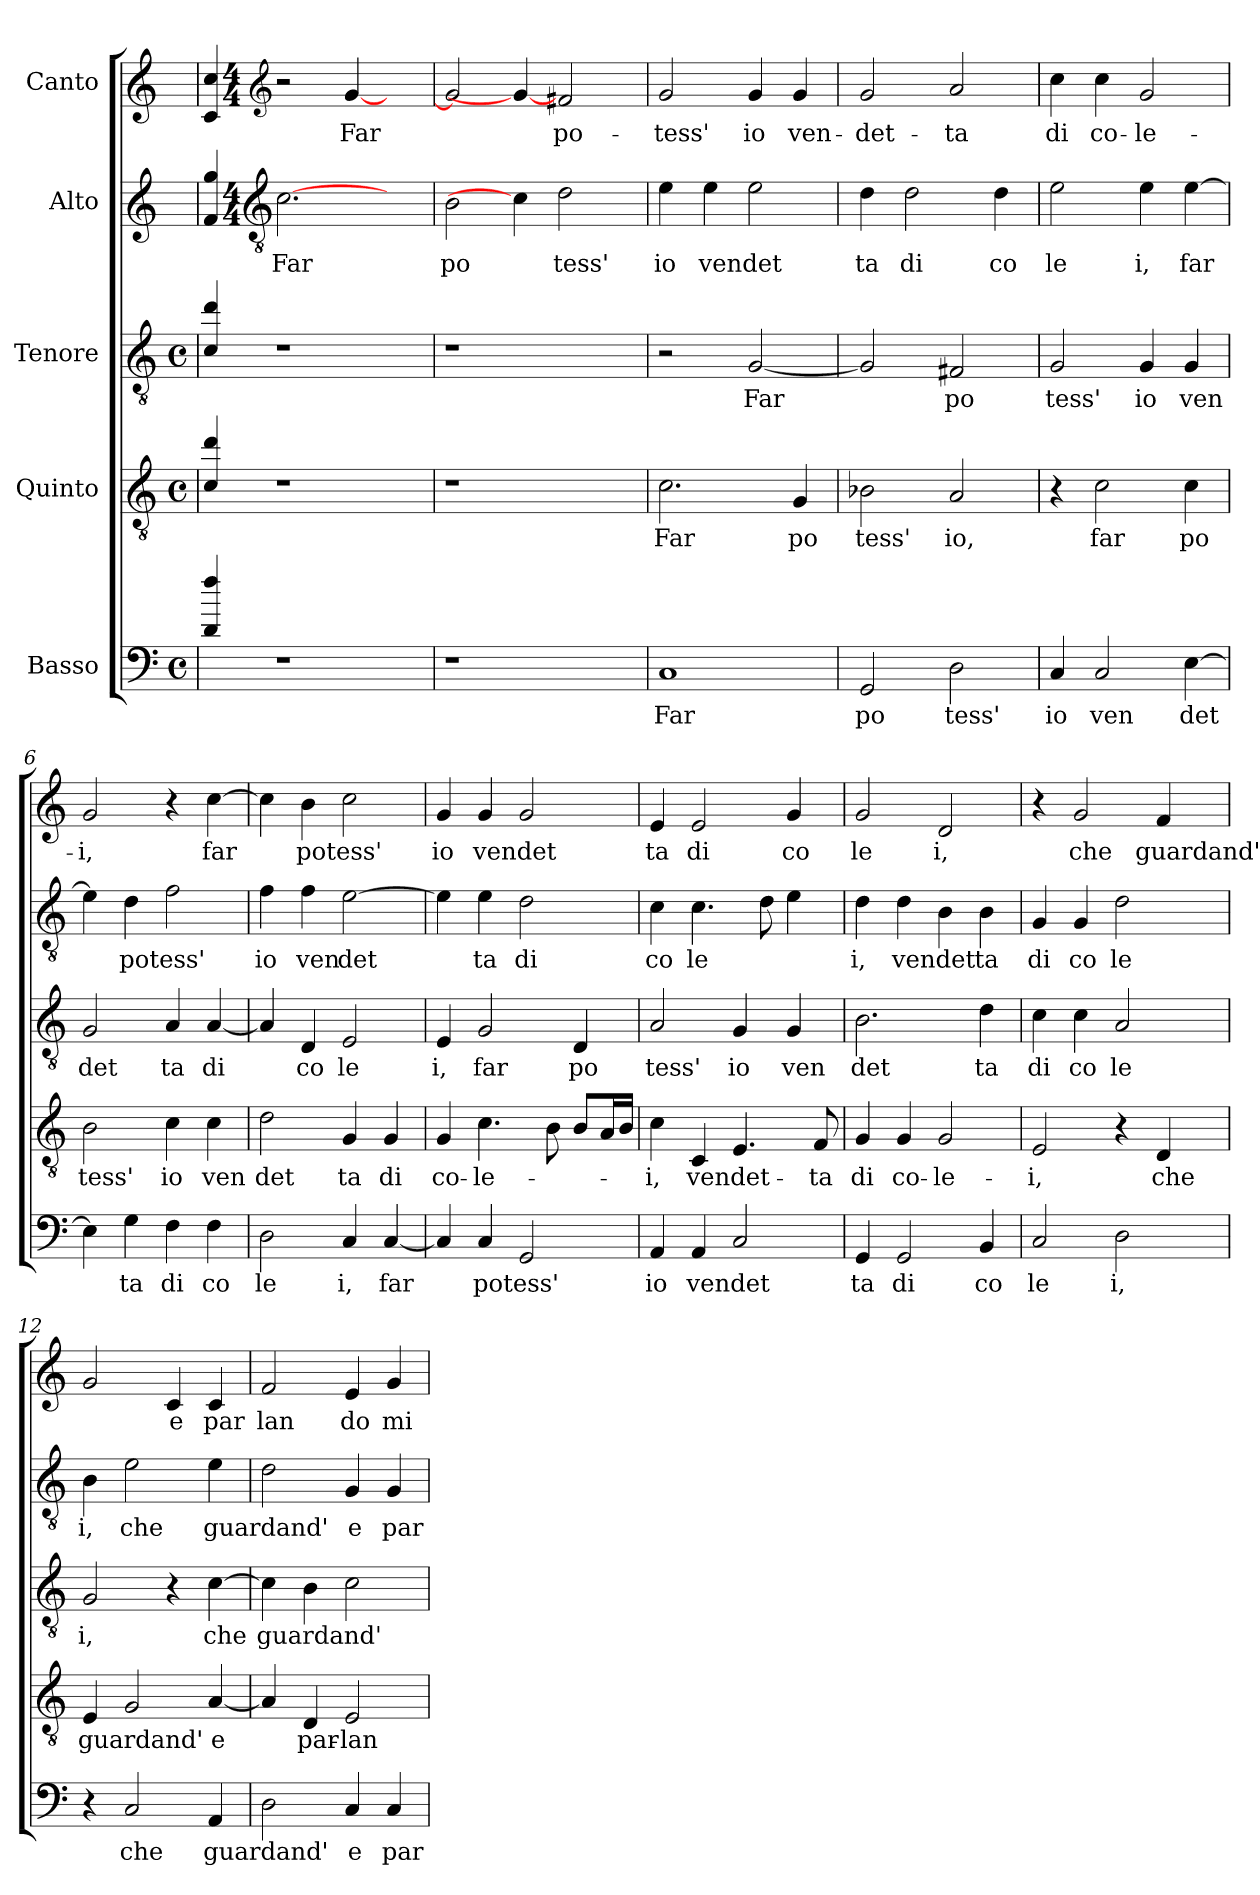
**kern	**text	**kern	**text	**kern	**text	**kern	**text	**kern	**text
*part5	*part5	*part4	*part4	*part3	*part3	*part2	*part2	*part1	*part1
*staff5	*staff5	*staff4	*staff4	*staff3	*staff3	*staff2	*staff2	*staff1	*staff1
*I"Basso	*	*I"Quinto	*	*I"Tenore	*	*I"Alto	*	*I"Canto	*
!!LO:PB:g=z
*stria5	*	*stria5	*	*stria5	*	*stria5	*	*stria5	*
*clefF4	*	*clefGv2	*	*clefGv2	*	*	*	*	*
*M4/4	*	*M4/4	*	*M4/4	*	*	*	*	*
*met(c)	*	*met(c)	*	*met(c)	*	*	*	*	*
=1	=1!	=1	=1!	=1	=1!	=1	=1!	=1!	=1!
4ff/ 4d/	.	4dd/ 4c/	.	4dd/ 4c/	.	4gg/ 4f/	.	4cc/ 4c/	.
*	*	*	*	*	*	*clefGv2	*	*clefG2	*
*	*	*	*	*	*	*M4/4	*	*M4/4	*
*	*	*	*	*	*	*met(c)	*	*met(c)	*
!LO:N:vis=1	!	!LO:N:vis=1	!	!LO:N:vis=1	!	!	!LO:LY:b:cj	!	!
1r	.	1r	.	1r	.	[2.c	Far	2r	.
!	!	!	!	!	!	!	!	!	!LO:LY:b
.	.	.	.	.	.	.	.	[<4g/	Far
.	.	.	.	.	.	4ryy	.	4ryy	.
=2	=2	=2	=2	=2	=2	=2	=2	=2	=2
!	!	!	!	!	!	!	!LO:LY:b:cj	!	!
1r	.	1r	.	1r	.	2B\	po	2g/]	.
.	.	.	.	.	.	4c]	.	4g/_	.
!	!	!	!	!	!	!	!LO:LY:b:cj	!	!LO:LY:b:cj
.	.	.	.	.	.	2d\	tess'	2f#X/	po-
4ryy	.	4ryy	.	4ryy	.	.	.	.	.
=3	=3	=3	=3	=3	=3	=3	=3	=3	=3
!	!LO:LY:b:cj	!	!LO:LY:b:cj	!	!	!	!LO:LY:b:cj	!	!LO:LY:b:cj
1C	Far	2.c\	Far	2r	.	4e\	io	2g/	-tess'
!	!	!	!	!	!	!	!LO:LY:b:cj	!	!
.	.	.	.	.	.	4e\	vendet	.	.
!	!	!	!	!	!LO:LY:b	!	!	!	!LO:LY:b:cj
.	.	.	.	[<2G/	Far	2e\	.	4g/	io
!	!	!	!LO:LY:b:cj	!	!	!	!	!	!LO:LY:b:cj
.	.	4G/	po	.	.	.	.	4g/	ven-
=4	=4	=4	=4	=4	=4	=4	=4	=4	=4
!	!LO:LY:b:cj	!	!LO:LY:b:cj	!	!	!	!LO:LY:b:cj	!	!LO:LY:b:cj
2GG/	po	2B-X\	tess'	2G/]	.	4d\	ta	2g/	-det-
!	!	!	!	!	!	!	!LO:LY:b:cj	!	!
.	.	.	.	.	.	2d\	di	.	.
!	!LO:LY:b:cj	!	!LO:LY:b:cj	!	!LO:LY:b:cj	!	!	!	!LO:LY:b:cj
2D\	tess'	2A/	io,	2F#X/	po	.	.	2a/	-ta
!	!	!	!	!	!	!	!LO:LY:b:cj	!	!
.	.	.	.	.	.	4d\	co	.	.
=5	=5	=5	=5	=5	=5	=5	=5	=5	=5
!	!LO:LY:b:cj	!	!	!	!LO:LY:b:cj	!	!LO:LY:b:cj	!	!LO:LY:b:cj
4C/	io	4r	.	2G/	tess'	2e\	le	4cc\	di
!	!LO:LY:b:cj	!	!LO:LY:b:cj	!	!	!	!	!	!LO:LY:b:cj
2C/	ven	2c\	far	.	.	.	.	4cc\	co-
!	!	!	!	!	!LO:LY:b:cj	!	!LO:LY:b:cj	!	!LO:LY:b:cj
.	.	.	.	4G/	io	4e\	i,	2g/	-le-
!	!LO:LY:b	!	!LO:LY:b:cj	!	!LO:LY:b:cj	!	!LO:LY:b	!	!
[>4E\	det	4c\	po	4G/	ven	[>4e\	far	.	.
=6	=6	=6	=6	=6	=6	=6	=6	=6	=6
!	!	!	!LO:LY:b:cj	!	!LO:LY:b:cj	!	!	!	!LO:LY:b:cj
4E\]	.	2B\	tess'	2G/	det	4e\]	.	2g/	-i,
!	!LO:LY:b:cj	!	!	!	!	!	!LO:LY:b	!	!
4G\	ta	.	.	.	.	4d\	potess'	.	.
!	!LO:LY:b:cj	!	!LO:LY:b:cj	!	!LO:LY:b:cj	!	!	!	!
4F\	di	4c\	io	4A/	ta	2f\	.	4r	.
!	!LO:LY:b:cj	!	!LO:LY:b:cj	!	!LO:LY:b:cj	!	!	!	!LO:LY:b
4F\	co	4c\	ven	[<4A/	di	.	.	[>4cc\	far
=7	=7	=7	=7	=7	=7	=7	=7	=7	=7
!	!LO:LY:b:cj	!	!LO:LY:b:cj	!	!	!	!LO:LY:b:cj	!	!
2D\	le	2d\	det	4A/]	.	4f\	io	4cc\]	.
!	!	!	!	!	!LO:LY:b:cj	!	!LO:LY:b:cj	!	!LO:LY:b
.	.	.	.	4D/	co	4f\	ven	4b\	potess'
!	!LO:LY:b:cj	!	!LO:LY:b:cj	!	!LO:LY:b:cj	!	!LO:LY:b	!	!
4C/	i,	4G/	ta	2E/	le	[>2e\	det	2cc\	.
!	!LO:LY:b	!	!LO:LY:b:cj	!	!	!	!	!	!
[>4C/	far	4G/	di	.	.	.	.	.	.
!!LO:LB:g=z
=8	=8	=8	=8	=8	=8	=8	=8	=8	=8
!	!	!	!LO:LY:b:cj	!	!LO:LY:b:cj	!	!	!	!LO:LY:b:cj
4C/]	.	4G/	co-	4E/	i,	4e\]	.	4g/	io
!	!LO:LY:b	!	!LO:LY:b:cj	!	!LO:LY:b:cj	!	!LO:LY:b:cj	!	!LO:LY:b:cj
4C/	potess'	4.c\	-le-	2G/	far	4e\	ta	4g/	vendet
!	!	!	!	!	!	!	!LO:LY:b:cj	!	!
2GG/	.	.	.	.	.	2d\	di	2g/	.
.	.	8B\	.	.	.	.	.	.	.
!	!	!	!	!	!LO:LY:b:cj	!	!	!	!
.	.	8B/L	.	4D/	po	.	.	.	.
.	.	16A/	.	.	.	.	.	.	.
.	.	16B/J	.	.	.	.	.	.	.
=9	=9	=9	=9	=9	=9	=9	=9	=9	=9
!	!LO:LY:b:cj	!	!LO:LY:b:cj	!	!LO:LY:b:cj	!	!LO:LY:b:cj	!	!LO:LY:b:cj
4AA/	io	4c\	-i,	2A/	tess'	4c\	co	4e/	ta
!	!LO:LY:b:cj	!	!LO:LY:b:cj	!	!	!	!LO:LY:b:cj	!	!LO:LY:b:cj
4AA/	vendet	4C/	vendet-	.	.	4.c\	le	2e/	di
!	!	!	!	!	!LO:LY:b:cj	!	!	!	!
2C/	.	4.E/	.	4G/	io	.	.	.	.
.	.	.	.	.	.	8d\	.	.	.
!	!	!	!	!	!LO:LY:b:cj	!	!	!	!LO:LY:b:cj
.	.	.	.	4G/	ven	4e\	.	4g/	co
!	!	!	!LO:LY:b:cj	!	!	!	!	!	!
.	.	8F/	-ta	.	.	.	.	.	.
=10	=10	=10	=10	=10	=10	=10	=10	=10	=10
!	!LO:LY:b:cj	!	!LO:LY:b:cj	!	!LO:LY:b:cj	!	!LO:LY:b:cj	!	!LO:LY:b:cj
4GG/	ta	4G/	di	2.B\	det	4d\	i,	2g/	le
!	!LO:LY:b:cj	!	!LO:LY:b:cj	!	!	!	!LO:LY:b:cj	!	!
2GG/	di	4G/	co-	.	.	4d\	vendet	.	.
!	!	!	!LO:LY:b:cj	!	!	!	!	!	!LO:LY:b:cj
.	.	2G/	-le-	.	.	4B\	.	2d/	i,
!	!LO:LY:b:cj	!	!	!	!LO:LY:b:cj	!	!LO:LY:b:cj	!	!
4BB/	co	.	.	4d\	ta	4B\	ta	.	.
=11	=11	=11	=11	=11	=11	=11	=11	=11	=11
!	!LO:LY:b:cj	!	!LO:LY:b:cj	!	!LO:LY:b:cj	!	!LO:LY:b:cj	!	!
2C/	le	2E/	-i,	4c\	di	4G/	di	4r	.
!	!	!	!	!	!LO:LY:b:cj	!	!LO:LY:b:cj	!	!LO:LY:b:cj
.	.	.	.	4c\	co	4G/	co	2g/	che
!	!LO:LY:b:cj	!	!	!	!LO:LY:b:cj	!	!LO:LY:b:cj	!	!
2D\	i,	4r	.	2A/	le	2d\	le	.	.
!	!	!	!LO:LY:b:cj	!	!	!	!	!	!LO:LY:b
.	.	4D/	che	.	.	.	.	4f/	guardand'
=12	=12	=12	=12	=12	=12	=12	=12	=12	=12
!	!	!	!LO:LY:b	!	!LO:LY:b:cj	!	!LO:LY:b:cj	!	!
4r	.	4E/	guardand'	2G/	i,	4B\	i,	2g/	.
!	!LO:LY:b:cj	!	!	!	!	!	!LO:LY:b:cj	!	!
2C/	che	2G/	.	.	.	2e\	che	.	.
!	!	!	!	!	!	!	!	!	!LO:LY:b:cj
.	.	.	.	4r	.	.	.	4c/	e
!	!LO:LY:b	!	!LO:LY:b:cj	!	!LO:LY:b	!	!LO:LY:b	!	!LO:LY:b:cj
4AA/	guardand'	[<4A/	e	[>4c\	che	4e\	guardand'	4c/	par
=13	=13	=13	=13	=13	=13	=13	=13	=13	=13
!	!	!	!	!	!LO:LY:b	!	!	!	!LO:LY:b:cj
2D\	.	4A/]	.	4c\]	guardand'	2d\	.	2f/	lan
!	!	!	!LO:LY:b:cj	!	!	!	!	!	!
.	.	4D/	par-	4B\	.	.	.	.	.
!	!LO:LY:b:cj	!	!LO:LY:b:cj	!	!	!	!LO:LY:b:cj	!	!LO:LY:b:cj
4C/	e	2E/	-lan-	2c\	.	4G/	e	4e/	do
!	!LO:LY:b:cj	!	!	!	!	!	!LO:LY:b:cj	!	!LO:LY:b:cj
4C/	par	.	.	.	.	4G/	par	4g/	mi
=	=	=	=	=	=	=	=	=	=
*-	*-	*-	*-	*-	*-	*-	*-	*-	*-
